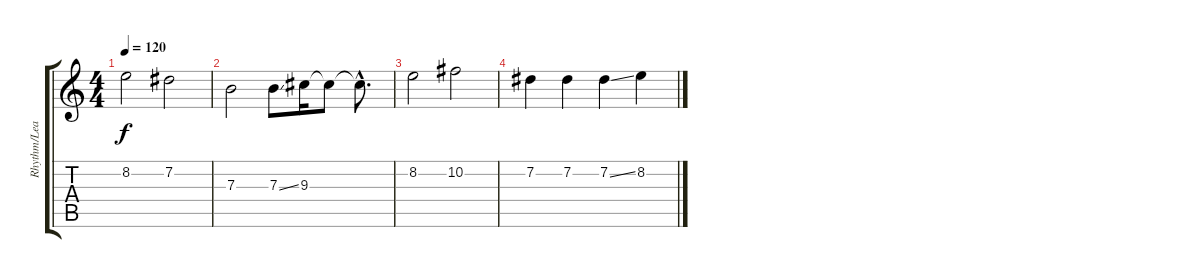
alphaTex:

\track ("Rhythm/Lead" "Rhythm/Lea") {instrument distortionguitar}
\staff {score tabs}
\tuning (Db4 Ab3 E3 B2 Gb2 Db2) {hide}
\ts (4 4)
\tempo 120
\clef g2
\ks c
8.2.2{dy f instrument distortionguitar} 7.2.2 |
7.3.2 7.3{ss}.8 9.3.16 9.3{t}.8 9.3{hac t}.8{d} |
8.2.2 10.2.2 |
7.2.4 7.2.4 7.2{ss}.4 8.2.4
